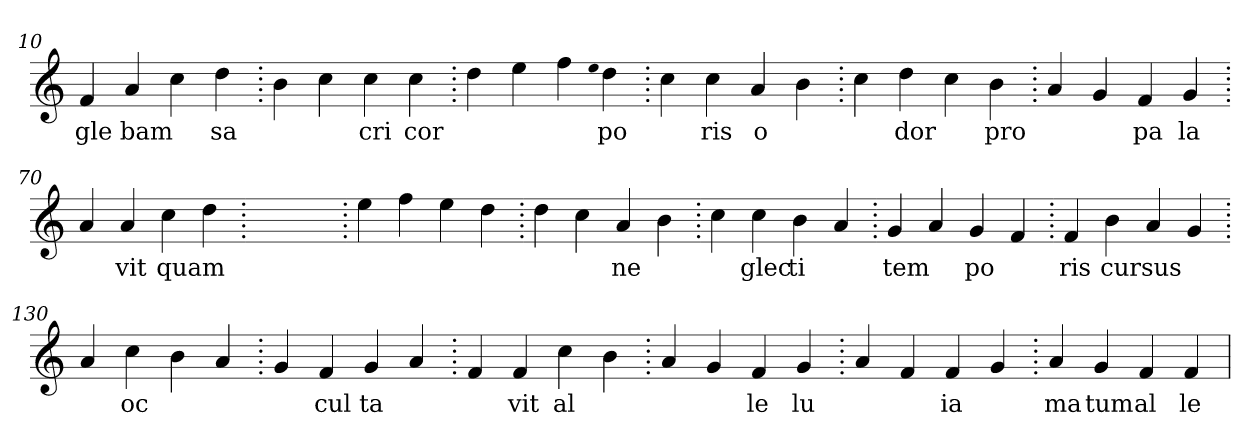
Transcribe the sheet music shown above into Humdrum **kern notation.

**kern	**text
*part1	*part1
*staff1	*staff1
*clefG2	*
=10.	=10.
4f	gle
4a	bam
4cc	.
4dd	sa
=20.	=20.
4b	.
4cc	.
4cc	cri
4cc	cor
=30.	=30.
4dd	.
4ee	.
4ff	.
qqee	.
4dd	po
=40.	=40.
4cc	.
4cc	ris
4a	o
4b	.
=50.	=50.
4cc	.
4dd	dor
4cc	.
4b	pro
=60.	=60.
4a	.
4g	.
4f	pa
4g	la
=70.	=70.
4a	.
4a	vit
4cc	quam
4dd	.
=80.	=80.
1ryy	.
=80.	=80.
4ee	.
4ff	.
4ee	.
4dd	.
=90.	=90.
4dd	.
4cc	.
4a	ne
4b	.
=100.	=100.
4cc	.
4cc	glec
4b	ti
4a	.
=110.	=110.
4g	tem
4a	.
4g	po
4f	.
=120.	=120.
4f	ris
4b	cur
4a	sus
4g	.
=130.	=130.
4a	.
4cc	oc
4b	.
4a	.
=140.	=140.
4g	.
4f	cul
4g	ta
4a	.
=150.	=150.
4f	.
4f	vit
4cc	al
4b	.
=160.	=160.
4a	.
4g	.
4f	le
4g	lu
=170.	=170.
4a	.
4f	.
4f	ia
4g	.
=180.	=180.
4a	ma
4g	tum
4f	al
4f	le
=	=
*-	*-
